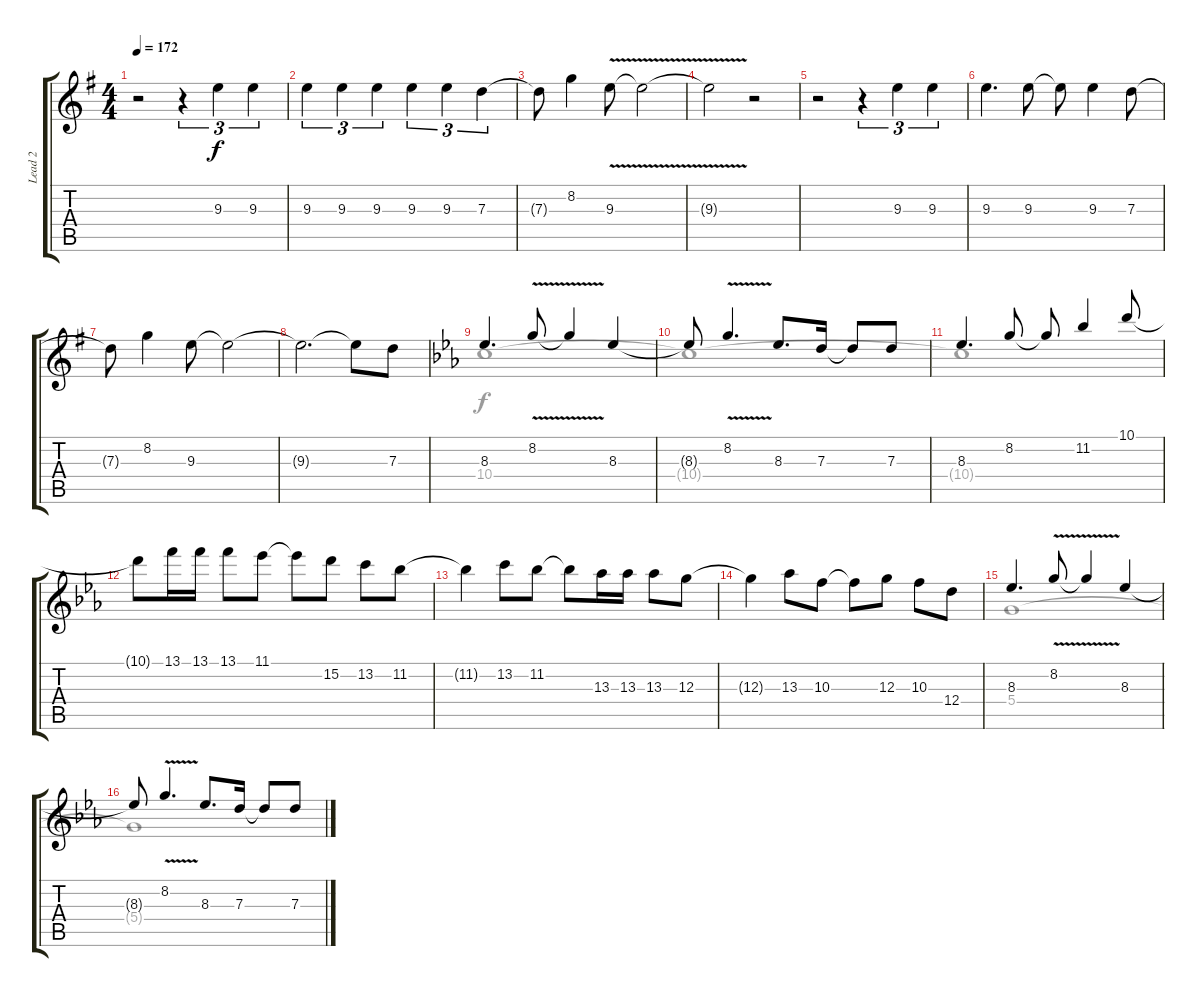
\track ("Lead 2" "Lead 2") {instrument acousticguitarsteel}
\staff {score tabs}
\tuning (E4 B3 G3 D3 A2 E2) {hide}
\voice
\ts (4 4)
\tempo 172
\clef g2
\ks g
r.2{dy f instrument acousticguitarsteel} r.4{tu (3 2)} 9.3.4{tu (3 2)} 9.3.4{tu (3 2)} |
9.3.4{tu (3 2)} 9.3.4{tu (3 2)} 9.3.4{tu (3 2)} 9.3.4{tu (3 2)} 9.3.4{tu (3 2)} 7.3.4{tu (3 2)} |
7.3{t}.8 8.2.4 9.3{v}.8 9.3{v t}.2 |
9.3{v t}.2 r.2 |
r.2 r.4{tu (3 2)} 9.3.4{tu (3 2)} 9.3.4{tu (3 2)} |
9.3.4{d} 9.3.8 9.3{t}.8 9.3.4 7.3.8 |
7.3{t}.8 8.2.4 9.3.8 9.3{t}.2 |
9.3{t}.2{d} 9.3{t}.8 7.3.8 |
\ks eb
8.3.4{d} 8.2{v}.8 8.2{v t}.4 8.3.4 |
8.3{t}.8 8.2{v}.4{d} 8.3.8{d} 7.3.16 7.3{t}.8 7.3.8 |
8.3.4{d} 8.2.8 8.2{t}.8 11.2.4 10.1.8 |
10.1{t}.8 13.1.16 13.1.16 13.1.8 11.1.8 11.1{t}.8 15.2.8 13.2.8 11.2.8 |
11.2{t}.4 13.2.8 11.2.8 11.2{t}.8 13.3.16 13.3.16 13.3.8 12.3.8 |
12.3{t}.4 13.3.8 10.3.8 10.3{t}.8 12.3.8 10.3.8 12.4.8 |
8.3.4{d} 8.2{v}.8 8.2{v t}.4 8.3.4 |
8.3{t}.8 8.2{v}.4{d} 8.3.8{d} 7.3.16 7.3{t}.8 7.3.8
\voice
\clef g2
\ottava regular
\simile none
\ks g
|
|
|
|
|
|
|
|
\ks eb
10.4.1 |
10.4{t}.1 |
10.4{t}.1 |
|
|
|
5.4.1 |
5.4{t}.1
